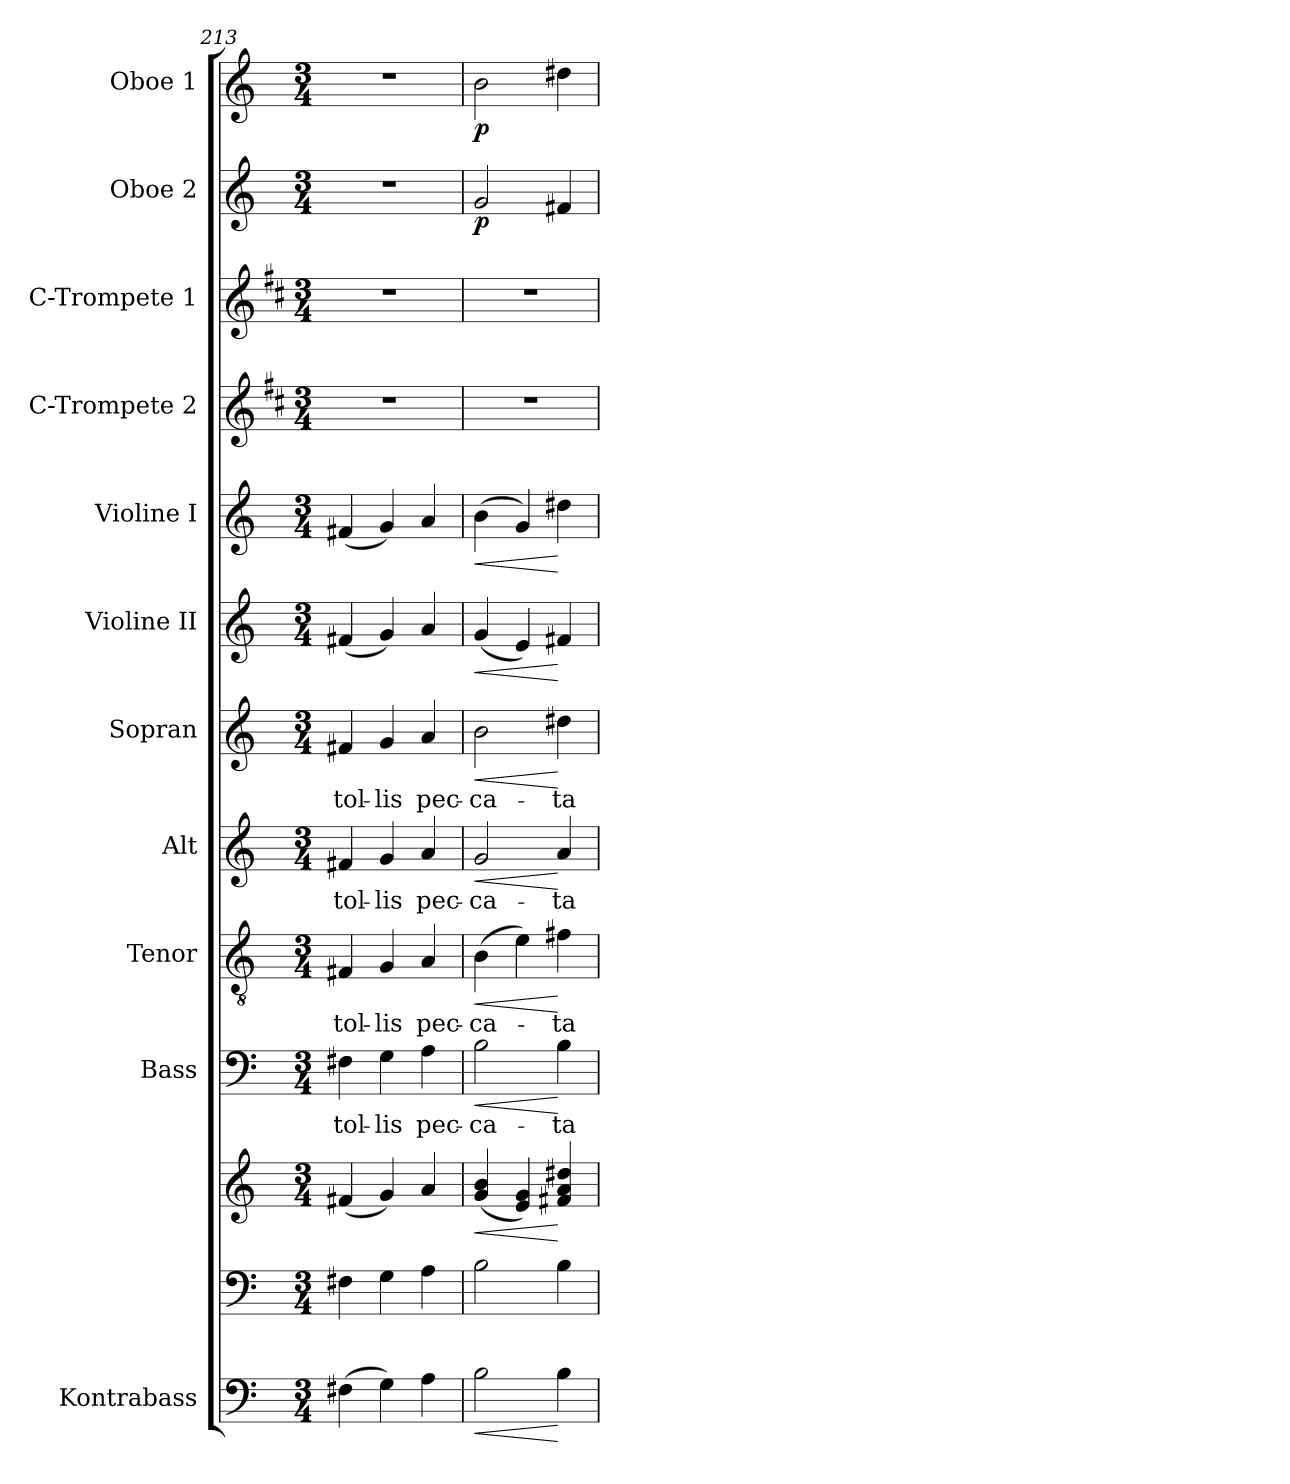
**kern	**dynam	**kern	**kern	**dynam	**kern	**text	**dynam	**kern	**text	**dynam	**kern	**text	**dynam	**kern	**text	**dynam	**kern	**dynam	**kern	**dynam	**kern	**kern	**kern	**dynam	**kern	**dynam
*part12	*part12	*part11	*part11	*part11	*part10	*part10	*part10	*part9	*part9	*part9	*part8	*part8	*part8	*part7	*part7	*part7	*part6	*part6	*part5	*part5	*part4	*part3	*part2	*part2	*part1	*part1
*staff13	*staff13	*staff12	*staff11	*staff11/12	*staff10	*staff10	*staff10	*staff9	*staff9	*staff9	*staff8	*staff8	*staff8	*staff7	*staff7	*staff7	*staff6	*staff6	*staff5	*staff5	*staff4	*staff3	*staff2	*staff2	*staff1	*staff1
*I"Kontrabass	*	*	*	*	*I"Bass	*	*	*I"Tenor	*	*	*I"Alt	*	*	*I"Sopran	*	*	*I"Violine II	*	*I"Violine I	*	*I"C-Trompete 2	*I"C-Trompete 1	*I"Oboe 2	*	*I"Oboe 1	*
*I'Kb.	*	*	*	*	*I'B.	*	*	*I'T.	*	*	*I'A.	*	*	*I'S.	*	*	*I'Vl. II	*	*I'Vl. I	*	*I'C Trp. 2	*I'C Trp. 1	*I'Ob. 2	*	*I'Ob. 1	*
*clefF4	*	*clefF4	*clefG2	*	*clefF4	*	*	*clefGv2	*	*	*clefG2	*	*	*clefG2	*	*	*clefG2	*	*clefG2	*	*clefG2	*clefG2	*clefG2	*	*clefG2	*
*ITrd7c12	*	*	*	*	*	*	*	*	*	*	*	*	*	*	*	*	*	*	*	*	*ITrd1c2	*ITrd1c2	*	*	*	*
*k[]	*	*k[]	*k[]	*	*k[]	*	*	*k[]	*	*	*k[]	*	*	*k[]	*	*	*k[]	*	*k[]	*	*k[]	*k[]	*k[]	*	*k[]	*
*C:	*	*C:	*C:	*	*C:	*	*	*C:	*	*	*C:	*	*	*C:	*	*	*C:	*	*C:	*	*C:	*C:	*C:	*	*C:	*
*M3/4	*	*M3/4	*M3/4	*	*M3/4	*	*	*M3/4	*	*	*M3/4	*	*	*M3/4	*	*	*M3/4	*	*M3/4	*	*M3/4	*M3/4	*M3/4	*	*M3/4	*
=213	=213	=213	=213	=213	=213	=213	=213	=213	=213	=213	=213	=213	=213	=213	=213	=213	=213	=213	=213	=213	=213	=213	=213	=213	=213	=213
!	!	!	!	!	!	!LO:LY:b	!	!	!LO:LY:b	!	!	!LO:LY:b	!	!	!LO:LY:b	!	!	!	!	!	!	!	!	!	!	!
(>4FF#X\	.	4F#X\	(<4f#X/	.	4F#X\	tol-	.	4F#X/	tol-	.	4f#X/	tol-	.	4f#X/	tol-	.	(<4f#X/	.	(<4f#X/	.	2.r	2.r	2.r	.	2.r	.
!	!	!	!	!	!	!LO:LY:b	!	!	!LO:LY:b	!	!	!LO:LY:b	!	!	!LO:LY:b	!	!	!	!	!	!	!	!	!	!	!
4GG\)	.	4G\	4g/)	.	4G\	-lis	.	4G/	-lis	.	4g/	-lis	.	4g/	-lis	.	4g/)	.	4g/)	.	.	.	.	.	.	.
!	!	!	!	!	!	!LO:LY:b	!	!	!LO:LY:b	!	!	!LO:LY:b	!	!	!LO:LY:b	!	!	!	!	!	!	!	!	!	!	!
4AA\	.	4A\	4a/	.	4A\	pec-	.	4A/	pec-	.	4a/	pec-	.	4a/	pec-	.	4a/	.	4a/	.	.	.	.	.	.	.
=214	=214	=214	=214	=214	=214	=214	=214	=214	=214	=214	=214	=214	=214	=214	=214	=214	=214	=214	=214	=214	=214	=214	=214	=214	=214	=214
!	!LO:HP:b	!	!	!LO:HP:b	!	!LO:LY:b	!LO:HP:b	!	!LO:LY:b	!LO:HP:b	!	!LO:LY:b	!LO:HP:b	!	!LO:LY:b	!LO:HP:b	!	!LO:HP:b	!	!LO:HP:b	!	!	!	!LO:DY:b	!	!LO:DY:b
2BB\	<	2B\	(<4g/ 4b/	<	2B\	-ca-	<	(>4B\	-ca-	<	2g/	-ca-	<	2b\	-ca-	<	(<4g/	<	(>4b\	<	2.r	2.r	2g/	p	2b\	p
.	.	.	4e/ 4g/)	.	.	.	.	4e\)	.	.	.	.	.	.	.	.	4e/)	.	4g/)	.	.	.	.	.	.	.
!	!	!	!	!	!	!LO:LY:b	!	!	!LO:LY:b	!	!	!LO:LY:b	!	!	!LO:LY:b	!	!	!	!	!	!	!	!	!	!	!
4BB\	[	4B\	4f#X/ 4a/ 4dd#X/	[	4B\	-ta	[	4f#X\	-ta	[	4a/	-ta	[	4dd#X\	-ta	[	4f#X/	[	4dd#X\	[	.	.	4f#X/	.	4dd#X\	.
=	=	=	=	=	=	=	=	=	=	=	=	=	=	=	=	=	=	=	=	=	=	=	=	=	=	=
*-	*-	*-	*-	*-	*-	*-	*-	*-	*-	*-	*-	*-	*-	*-	*-	*-	*-	*-	*-	*-	*-	*-	*-	*-	*-	*-
